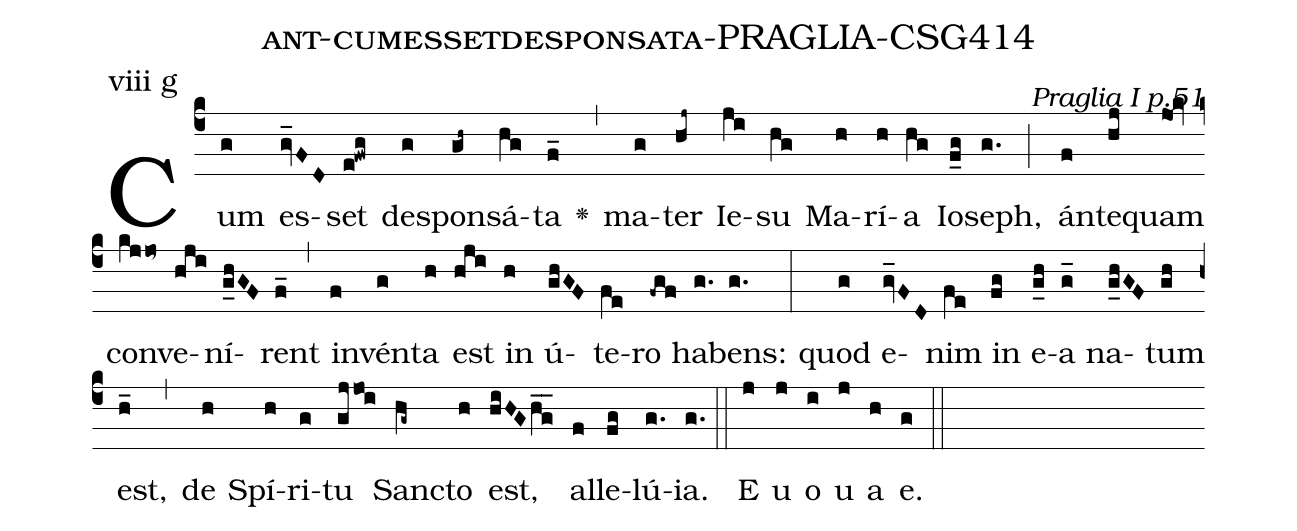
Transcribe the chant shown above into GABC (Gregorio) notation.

name: ant-cumessetdesponsata-PRAGLIA-CSG414;
commentary: Praglia I p.51;
annotation: viii g;
%%
(c4) Cum(g) es(gv_FD)set(e!fwg) de(g)spon(gh~)sá(hg)ta(f_) <v>\greheightstar</v>(,) ma(g)ter(hj~) Ie(ji)su(hg) Ma(h)rí(h)a(hg) Io(f_g)seph,(g.) (;) án(f)te(hj)quam(jOk) con(kjjo~)ve(hji)ní(g_hGF)rent(f_) (,) in(f)vén(g)ta(h) est(hji) in(h) ú(ghGF)te(fe)ro(-fgf) ha(g.)bens:(g.) (:) quod(g) e(gv_FD)nim(fe) in(fg) e(g_h)a(g_) na(g_hGF)tum(gh) est,(h_) (,) de(h) Spí(h)ri(g)tu(gjjoi) San(hg~)cto(h) est,(hiHGh_g_) al(f)le(fg)lú(g.)ia.(g.) (::)
E(j) u(j) o(i) u(j) a(h) e.(g) (::)
